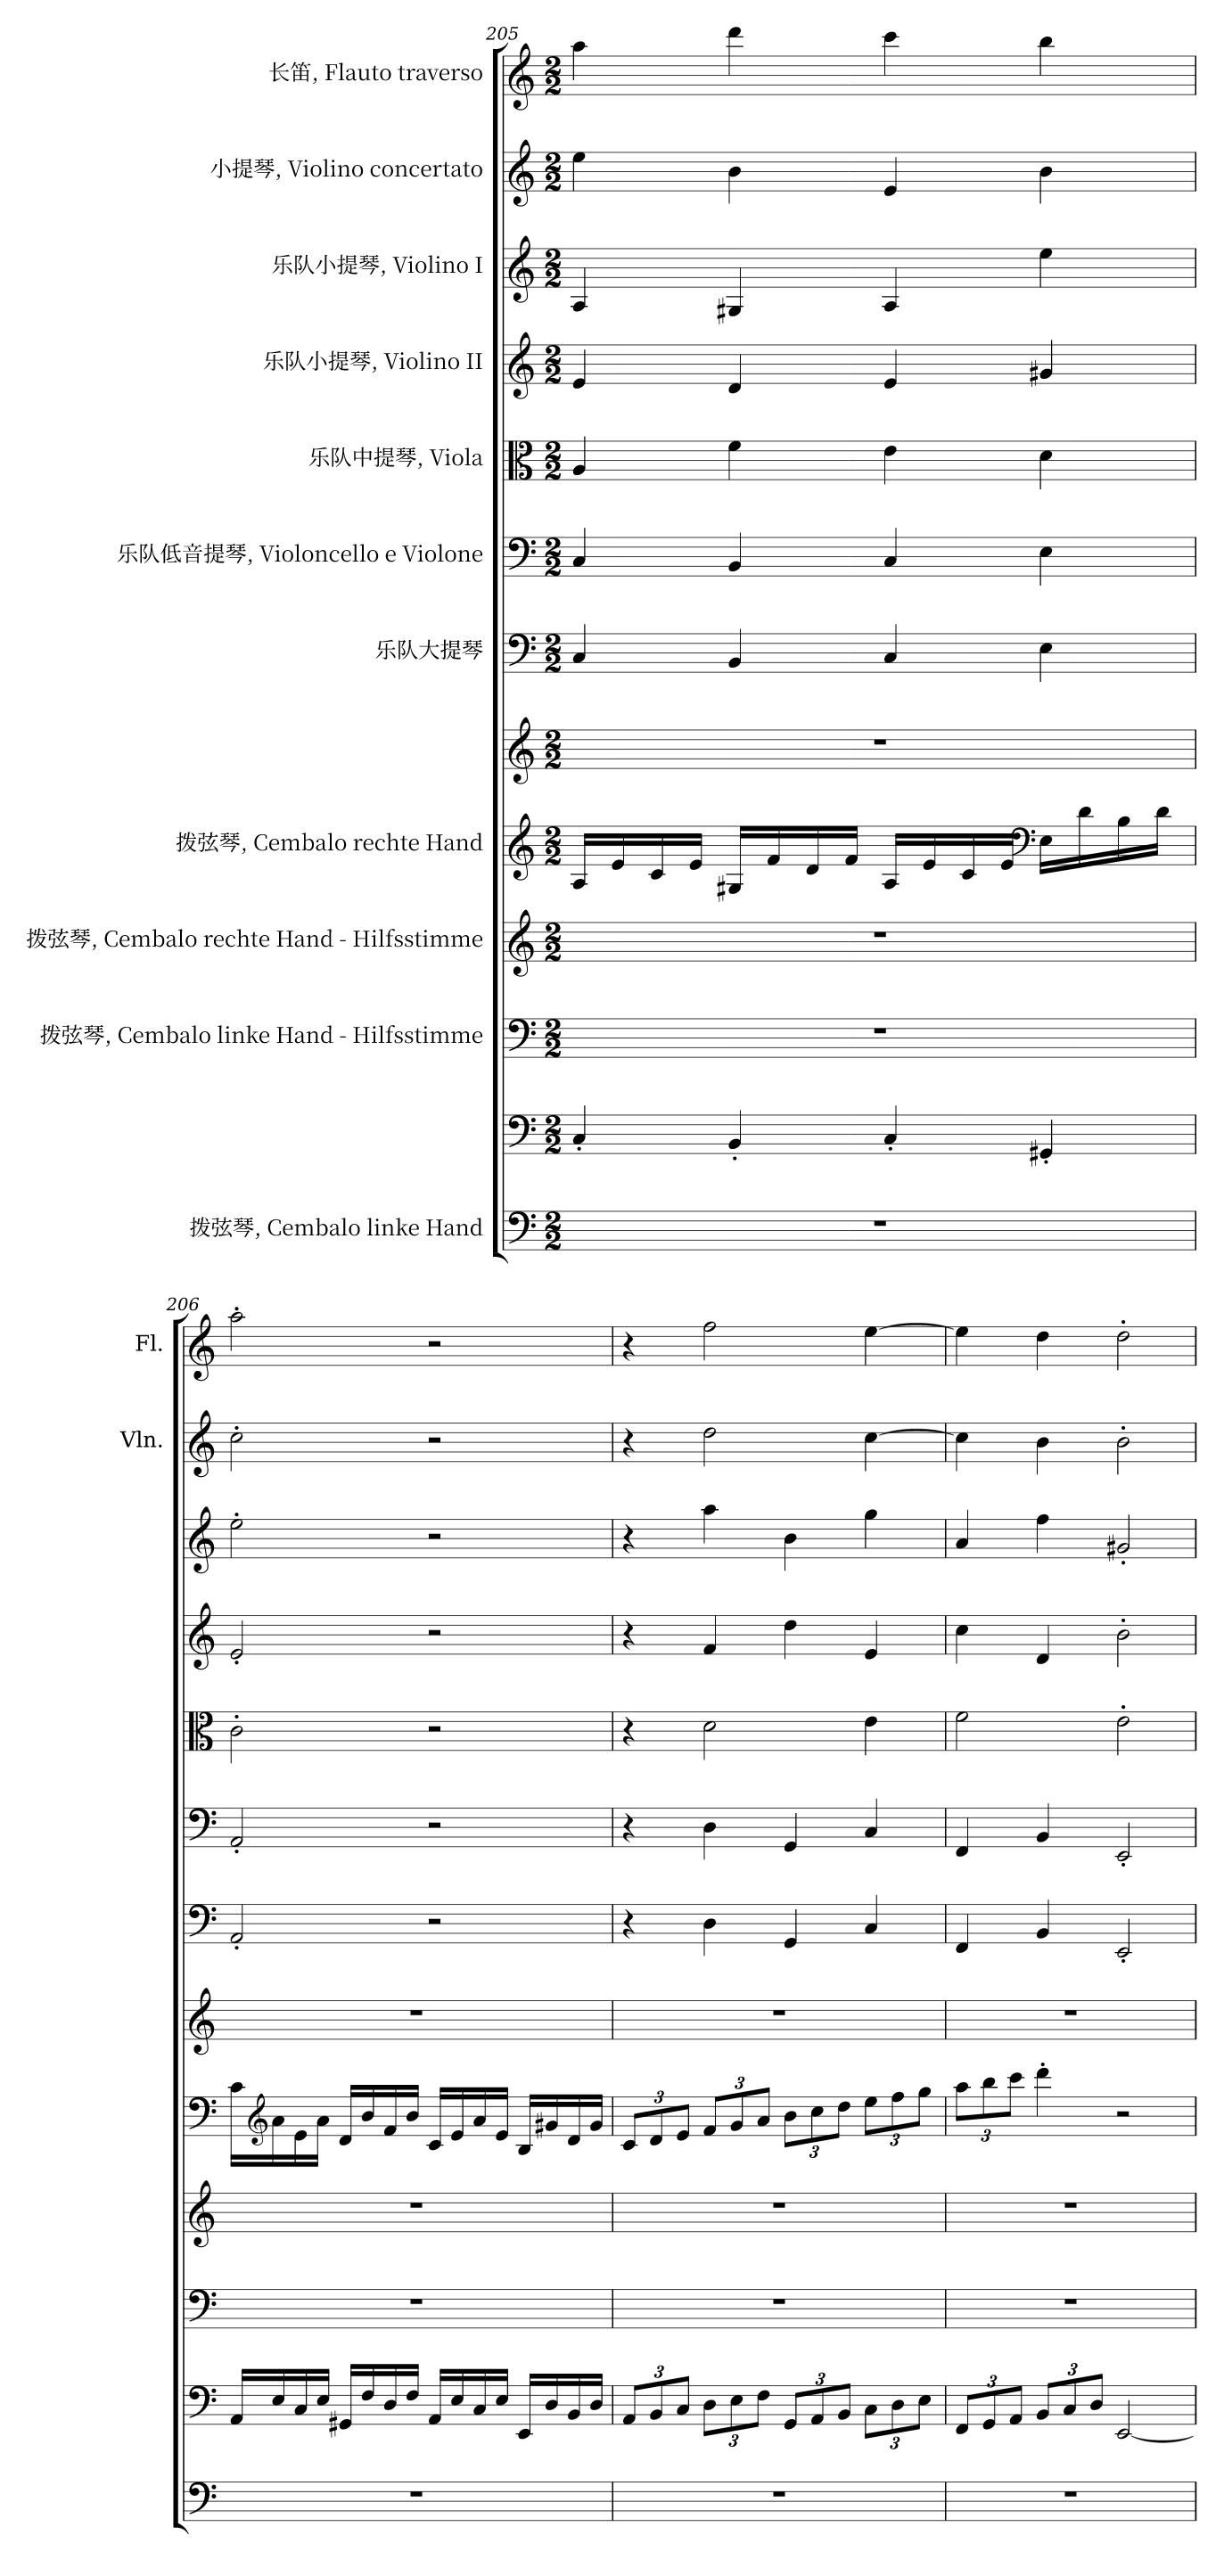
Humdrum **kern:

**kern	**kern	**kern	**kern	**kern	**kern	**kern	**kern	**kern	**kern	**kern	**kern	**kern
*part11	*part11	*part10	*part9	*part8	*part8	*part7	*part6	*part5	*part4	*part3	*part2	*part1
*staff13	*staff12	*staff11	*staff10	*staff9	*staff8	*staff7	*staff6	*staff5	*staff4	*staff3	*staff2	*staff1
*I"拨弦琴, Cembalo linke Hand	*	*I"拨弦琴, Cembalo linke Hand - Hilfsstimme	*I"拨弦琴, Cembalo rechte Hand - Hilfsstimme	*I"拨弦琴, Cembalo rechte Hand	*	*I"乐队大提琴	*I"乐队低音提琴, Violoncello e Violone	*I"乐队中提琴, Viola	*I"乐队小提琴, Violino II	*I"乐队小提琴, Violino I	*I"小提琴, Violino concertato	*I"长笛, Flauto traverso
*	*	*	*	*	*	*	*	*	*	*	*I'Vln.	*I'Fl.
!!LO:PB:g=z
*clefF4	*clefF4	*clefF4	*clefG2	*clefG2	*clefG2	*clefF4	*clefF4	*clefC3	*clefG2	*clefG2	*clefG2	*clefG2
*	*	*	*	*	*	*	*ITrd7c12	*	*	*	*	*
*k[]	*k[]	*k[]	*k[]	*k[]	*k[]	*k[]	*k[]	*k[]	*k[]	*k[]	*k[]	*k[]
*M2/2	*M2/2	*M2/2	*M2/2	*M2/2	*M2/2	*M2/2	*M2/2	*M2/2	*M2/2	*M2/2	*M2/2	*M2/2
=205	=205	=205	=205	=205	=205	=205	=205	=205	=205	=205	=205	=205
1r	4C'/	1r	1r	16A/LL	1r	4C/	4CC/	4A/	4e/	4A/	4ee\	4aa\
.	.	.	.	16e/	.	.	.	.	.	.	.	.
.	.	.	.	16c/	.	.	.	.	.	.	.	.
.	.	.	.	16e/JJ	.	.	.	.	.	.	.	.
.	4BB'/	.	.	16G#X/LL	.	4BB/	4BBB/	4f\	4d/	4G#X/	4b\	4ddd\
.	.	.	.	16f/	.	.	.	.	.	.	.	.
.	.	.	.	16d/	.	.	.	.	.	.	.	.
.	.	.	.	16f/JJ	.	.	.	.	.	.	.	.
.	4C'/	.	.	16A/LL	.	4C/	4CC/	4e\	4e/	4A/	4e/	4ccc\
.	.	.	.	16e/	.	.	.	.	.	.	.	.
.	.	.	.	16c/	.	.	.	.	.	.	.	.
.	.	.	.	16e/JJ	.	.	.	.	.	.	.	.
*	*	*	*	*clefF4	*	*	*	*	*	*	*	*
.	4GG#X'/	.	.	16E\LL	.	4E\	4EE\	4d\	4g#X/	4ee\	4b\	4bb\
.	.	.	.	16d\	.	.	.	.	.	.	.	.
.	.	.	.	16B\	.	.	.	.	.	.	.	.
.	.	.	.	16d\JJ	.	.	.	.	.	.	.	.
=206	=206	=206	=206	=206	=206	=206	=206	=206	=206	=206	=206	=206
1r	16AA/LL	1r	1r	16c\LL	1r	2AA'/	2AAA'/	2c'\	2e'/	2ee'\	2cc'\	2aa'\
*	*	*	*	*clefG2	*	*	*	*	*	*	*	*
.	16E/	.	.	16a\	.	.	.	.	.	.	.	.
.	16C/	.	.	16e\	.	.	.	.	.	.	.	.
.	16E/JJ	.	.	16a\JJ	.	.	.	.	.	.	.	.
.	16GG#X/LL	.	.	16d/LL	.	.	.	.	.	.	.	.
.	16F/	.	.	16b/	.	.	.	.	.	.	.	.
.	16D/	.	.	16f/	.	.	.	.	.	.	.	.
.	16F/JJ	.	.	16b/JJ	.	.	.	.	.	.	.	.
.	16AA/LL	.	.	16c/LL	.	2r	2r	2r	2r	2r	2r	2r
.	16E/	.	.	16e/	.	.	.	.	.	.	.	.
.	16C/	.	.	16a/	.	.	.	.	.	.	.	.
.	16E/JJ	.	.	16e/JJ	.	.	.	.	.	.	.	.
.	16EE/LL	.	.	16B/LL	.	.	.	.	.	.	.	.
.	16D/	.	.	16g#X/	.	.	.	.	.	.	.	.
.	16BB/	.	.	16d/	.	.	.	.	.	.	.	.
.	16D/JJ	.	.	16g#/JJ	.	.	.	.	.	.	.	.
!!LO:PB:g=z
=207	=207	=207	=207	=207	=207	=207	=207	=207	=207	=207	=207	=207
*	*Xbrackettup	*	*	*Xbrackettup	*	*	*	*	*	*	*	*
1r	12AA/L	1r	1r	12c/L	1r	4r	4r	4r	4r	4r	4r	4r
.	12BB/	.	.	12d/	.	.	.	.	.	.	.	.
.	12C/J	.	.	12e/J	.	.	.	.	.	.	.	.
.	12D\L	.	.	12f/L	.	4D\	4DD\	2d\	4f/	4aa\	2dd\	2ff\
.	12E\	.	.	12g/	.	.	.	.	.	.	.	.
.	12F\J	.	.	12a/J	.	.	.	.	.	.	.	.
.	12GG/L	.	.	12b\L	.	4GG/	4GGG/	.	4dd\	4b\	.	.
.	12AA/	.	.	12cc\	.	.	.	.	.	.	.	.
.	12BB/J	.	.	12dd\J	.	.	.	.	.	.	.	.
.	12C\L	.	.	12ee\L	.	4C/	4CC/	4e\	4e/	4gg\	[4cc\	[4ee\
.	12D\	.	.	12ff\	.	.	.	.	.	.	.	.
.	12E\J	.	.	12gg\J	.	.	.	.	.	.	.	.
=208	=208	=208	=208	=208	=208	=208	=208	=208	=208	=208	=208	=208
1r	12FF/L	1r	1r	12aa\L	1r	4FF/	4FFF/	2f\	4cc\	4a/	4cc\]	4ee\]
.	12GG/	.	.	12bb\	.	.	.	.	.	.	.	.
.	12AA/J	.	.	12ccc\J	.	.	.	.	.	.	.	.
.	12BB/L	.	.	4ddd'\	.	4BB/	4BBB/	.	4d/	4ff\	4b\	4dd\
.	12C/	.	.	.	.	.	.	.	.	.	.	.
.	12D/J	.	.	.	.	.	.	.	.	.	.	.
.	[2EE/	.	.	2r	.	2EE'/	2EEE'/	2e'\	2b'\	2g#X'/	2b'\	2dd'\
=	=	=	=	=	=	=	=	=	=	=	=	=
*-	*-	*-	*-	*-	*-	*-	*-	*-	*-	*-	*-	*-
